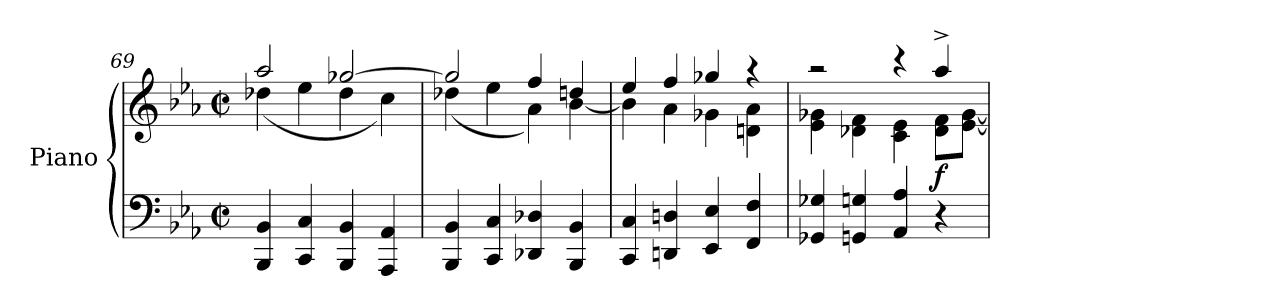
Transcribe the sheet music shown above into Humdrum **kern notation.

**kern	**kern	**dynam
*part1	*part1	*part1
*staff2	*staff1	*staff1/2
*I"Piano	*	*
*I'Pno.	*	*
*clefF4	*clefG2	*
*k[b-e-a-]	*k[b-e-a-]	*
*M2/2	*M2/2	*
*met(c|)	*met(c|)	*
=69	=69	=69
*	*^	*
4BBB-/ 4BB-/	2aa-/	(<4dd-X\	.
4CC/ 4C/	.	4ee-\	.
4BBB-/ 4BB-/	[2gg-X/	4dd-\	.
4AAA-/ 4AA-/	.	4cc\)	.
=70	=70	=70	=70
4BBB-/ 4BB-/	2gg-/]	(<4dd-X\	.
4CC/ 4C/	.	4ee-\	.
4DD-X/ 4D-X/	4ff/	4a-\)	.
4BBB-/ 4BB-/	4ddn/	[4b-\	.
=71	=71	=71	=71
4CC/ 4C/	4ee-/	4b-\]	.
4DDn/ 4Dn/	4ff/	4a-\	.
4EE-/ 4E-/	4gg-X/	4g-X\	.
4FF/ 4F/	4r	4dn\ 4a-\	.
!!LO:LB:g=z	!!
=72	=72	=72	=72
4GG-X/ 4G-X/	2r	4e-\ 4g-X\	.
4GGn/ 4Gn/	.	4d-X\ 4f\	.
4AA-/ 4A-/	4r	4c\ 4e-\	.
!	!	!	!LO:DY:b
4r	4aa-^/	8d-\ 8f\L	f
.	.	[8e-\ [8g-\J	.
*	*v	*v	*
=	=	=
*-	*-	*-
